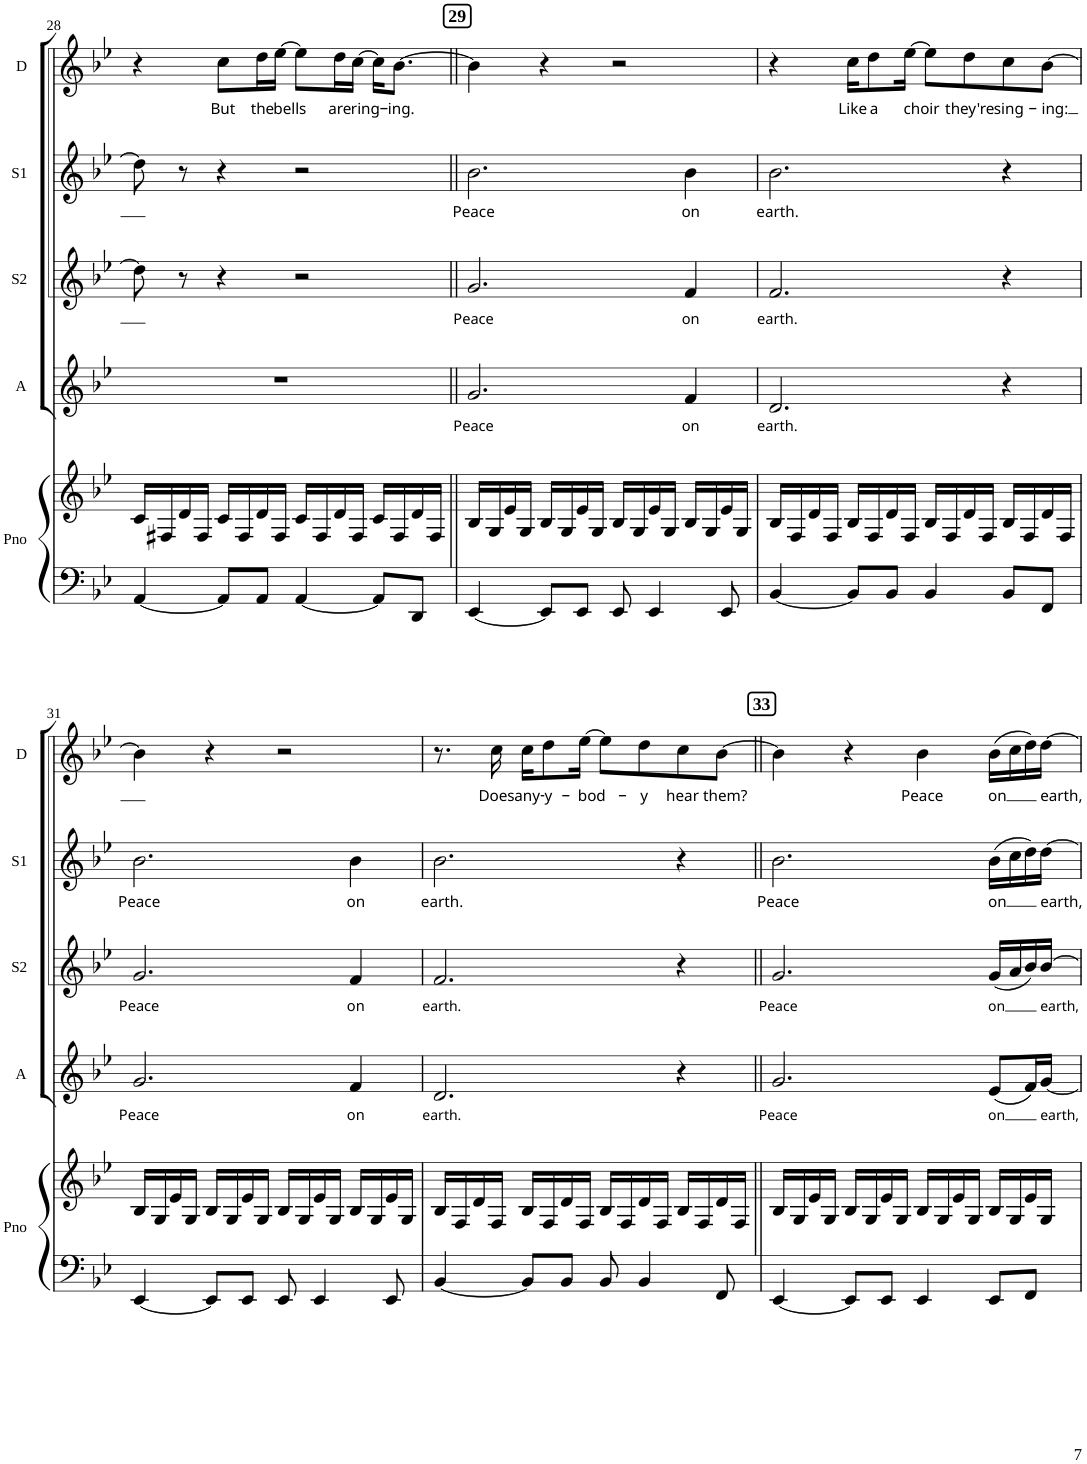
**kern	**kern	**kern	**text	**kern	**text	**kern	**text	**kern	**text
*part5	*part5	*part4	*part4	*part3	*part3	*part2	*part2	*part1	*part1
*staff6	*staff5	*staff4	*staff4	*staff3	*staff3	*staff2	*staff2	*staff1	*staff1
*I"Piano	*	*I"Alto	*	*I"Soprano 2	*	*I"Soprano 1	*	*I"Descant	*
*I'Pno	*	*I'A	*	*I'S2	*	*I'S1	*	*I'D	*
!!LO:PB:g=z
*clefF4	*clefG2	*clefG2	*	*clefG2	*	*clefG2	*	*clefG2	*
*k[b-e-]	*k[b-e-]	*k[b-e-]	*	*k[b-e-]	*	*k[b-e-]	*	*k[b-e-]	*
*B-:	*B-:	*B-:	*	*B-:	*	*B-:	*	*B-:	*
*M4/4	*M4/4	*M4/4	*	*M4/4	*	*M4/4	*	*M4/4	*
=28	=28	=28	=28	=28	=28	=28	=28	=28	=28
[4AA/	16c/LL	1r	.	8dd\]	.	8dd\]	.	4r	.
.	16F#X/	.	.	.	.	.	.	.	.
.	16d/	.	.	8r	.	8r	.	.	.
.	16F#/JJ	.	.	.	.	.	.	.	.
!	!	!	!	!	!	!	!	!	!LO:LY:b
8AA/L]	16c/LL	.	.	4r	.	4r	.	8cc\L	But
.	16F#/	.	.	.	.	.	.	.	.
!	!	!	!	!	!	!	!	!	!LO:LY:b
8AA/J	16d/	.	.	.	.	.	.	16dd\L	the
!	!	!	!	!	!	!	!	!	!LO:LY:b
.	16F#/JJ	.	.	.	.	.	.	[16ee-\JJ	bells
[4AA/	16c/LL	.	.	2r	.	2r	.	8ee-\L]	.
.	16F#/	.	.	.	.	.	.	.	.
!	!	!	!	!	!	!	!	!	!LO:LY:b
.	16d/	.	.	.	.	.	.	16dd\L	are
!	!	!	!	!	!	!	!	!	!LO:LY:b
.	16F#/JJ	.	.	.	.	.	.	[16cc\JJ	ring-
8AA/L]	16c/LL	.	.	.	.	.	.	16cc\KL]	.
!	!	!	!	!	!	!	!	!	!LO:LY:b
.	16F#/	.	.	.	.	.	.	[8.b-\J	-ing.
8DD/J	16d/	.	.	.	.	.	.	.	.
.	16F#/JJ	.	.	.	.	.	.	.	.
!!LO:REH:place=s1:a:B:cj:fs=9.9:t=29
=29||	=29||	=29||	=29||	=29||	=29||	=29||	=29||	=29||	=29||
!	!	!	!LO:LY:b	!	!LO:LY:b	!	!LO:LY:b	!	!
[4EE-/	16B-/LL	2.g/	Peace	2.g/	Peace	2.b-\	Peace	4b-\]	.
.	16G/	.	.	.	.	.	.	.	.
.	16e-/	.	.	.	.	.	.	.	.
.	16G/JJ	.	.	.	.	.	.	.	.
8EE-/L]	16B-/LL	.	.	.	.	.	.	4r	.
.	16G/	.	.	.	.	.	.	.	.
8EE-/J	16e-/	.	.	.	.	.	.	.	.
.	16G/JJ	.	.	.	.	.	.	.	.
8EE-/	16B-/LL	.	.	.	.	.	.	2r	.
.	16G/	.	.	.	.	.	.	.	.
4EE-/	16e-/	.	.	.	.	.	.	.	.
.	16G/JJ	.	.	.	.	.	.	.	.
!	!	!	!LO:LY:b	!	!LO:LY:b	!	!LO:LY:b	!	!
.	16B-/LL	4f/	on	4f/	on	4b-\	on	.	.
.	16G/	.	.	.	.	.	.	.	.
8EE-/	16e-/	.	.	.	.	.	.	.	.
.	16G/JJ	.	.	.	.	.	.	.	.
=30	=30	=30	=30	=30	=30	=30	=30	=30	=30
!	!	!	!LO:LY:b	!	!LO:LY:b	!	!LO:LY:b	!	!
[4BB-/	16B-/LL	2.d/	earth.	2.f/	earth.	2.b-\	earth.	4r	.
.	16F/	.	.	.	.	.	.	.	.
.	16d/	.	.	.	.	.	.	.	.
.	16F/JJ	.	.	.	.	.	.	.	.
!	!	!	!	!	!	!	!	!	!LO:LY:b
8BB-/L]	16B-/LL	.	.	.	.	.	.	16cc\KL	Like
!	!	!	!	!	!	!	!	!	!LO:LY:b
.	16F/	.	.	.	.	.	.	8dd\	a
8BB-/J	16d/	.	.	.	.	.	.	.	.
!	!	!	!	!	!	!	!	!	!LO:LY:b
.	16F/JJ	.	.	.	.	.	.	[16ee-\Jk	choir
4BB-/	16B-/LL	.	.	.	.	.	.	8ee-\L]	.
.	16F/	.	.	.	.	.	.	.	.
!	!	!	!	!	!	!	!	!	!LO:LY:b
.	16d/	.	.	.	.	.	.	8dd\	they're
.	16F/JJ	.	.	.	.	.	.	.	.
!	!	!	!	!	!	!	!	!	!LO:LY:b
8BB-/L	16B-/LL	4r	.	4r	.	4r	.	8cc\	sing-
.	16F/	.	.	.	.	.	.	.	.
!	!	!	!	!	!	!	!	!	!LO:LY:b
8FF/J	16d/	.	.	.	.	.	.	[8b-\J	-ing:
.	16F/JJ	.	.	.	.	.	.	.	.
!!LO:LB:g=z
=31	=31	=31	=31	=31	=31	=31	=31	=31	=31
!	!	!	!LO:LY:b	!	!LO:LY:b	!	!LO:LY:b	!	!
[4EE-/	16B-/LL	2.g/	Peace	2.g/	Peace	2.b-\	Peace	4b-\]	.
.	16G/	.	.	.	.	.	.	.	.
.	16e-/	.	.	.	.	.	.	.	.
.	16G/JJ	.	.	.	.	.	.	.	.
8EE-/L]	16B-/LL	.	.	.	.	.	.	4r	.
.	16G/	.	.	.	.	.	.	.	.
8EE-/J	16e-/	.	.	.	.	.	.	.	.
.	16G/JJ	.	.	.	.	.	.	.	.
8EE-/	16B-/LL	.	.	.	.	.	.	2r	.
.	16G/	.	.	.	.	.	.	.	.
4EE-/	16e-/	.	.	.	.	.	.	.	.
.	16G/JJ	.	.	.	.	.	.	.	.
!	!	!	!LO:LY:b	!	!LO:LY:b	!	!LO:LY:b	!	!
.	16B-/LL	4f/	on	4f/	on	4b-\	on	.	.
.	16G/	.	.	.	.	.	.	.	.
8EE-/	16e-/	.	.	.	.	.	.	.	.
.	16G/JJ	.	.	.	.	.	.	.	.
=32	=32	=32	=32	=32	=32	=32	=32	=32	=32
!	!	!	!LO:LY:b	!	!LO:LY:b	!	!LO:LY:b	!	!
[4BB-/	16B-/LL	2.d/	earth.	2.f/	earth.	2.b-\	earth.	8.r	.
.	16F/	.	.	.	.	.	.	.	.
.	16d/	.	.	.	.	.	.	.	.
!	!	!	!	!	!	!	!	!	!LO:LY:b
.	16F/JJ	.	.	.	.	.	.	16cc\	Does
!	!	!	!	!	!	!	!	!	!LO:LY:b
8BB-/L]	16B-/LL	.	.	.	.	.	.	16cc\KL	any-
!	!	!	!	!	!	!	!	!	!LO:LY:b
.	16F/	.	.	.	.	.	.	8dd\	-y-
8BB-/J	16d/	.	.	.	.	.	.	.	.
!	!	!	!	!	!	!	!	!	!LO:LY:b
.	16F/JJ	.	.	.	.	.	.	[16ee-\Jk	-bod-
8BB-/	16B-/LL	.	.	.	.	.	.	8ee-\L]	.
.	16F/	.	.	.	.	.	.	.	.
!	!	!	!	!	!	!	!	!	!LO:LY:b
4BB-/	16d/	.	.	.	.	.	.	8dd\	-y
.	16F/JJ	.	.	.	.	.	.	.	.
!	!	!	!	!	!	!	!	!	!LO:LY:b
.	16B-/LL	4r	.	4r	.	4r	.	8cc\	hear
.	16F/	.	.	.	.	.	.	.	.
!	!	!	!	!	!	!	!	!	!LO:LY:b
8FF/	16d/	.	.	.	.	.	.	[8b-\J	them?
.	16F/JJ	.	.	.	.	.	.	.	.
!!LO:REH:place=s1:a:B:cj:fs=9.9:t=33
=33||	=33||	=33||	=33||	=33||	=33||	=33||	=33||	=33||	=33||
!	!	!	!LO:LY:b	!	!LO:LY:b	!	!LO:LY:b	!	!
[4EE-/	16B-/LL	2.g/	Peace	2.g/	Peace	2.b-\	Peace	4b-\]	.
.	16G/	.	.	.	.	.	.	.	.
.	16e-/	.	.	.	.	.	.	.	.
.	16G/JJ	.	.	.	.	.	.	.	.
8EE-/L]	16B-/LL	.	.	.	.	.	.	4r	.
.	16G/	.	.	.	.	.	.	.	.
8EE-/J	16e-/	.	.	.	.	.	.	.	.
.	16G/JJ	.	.	.	.	.	.	.	.
!	!	!	!	!	!	!	!	!	!LO:LY:b
4EE-/	16B-/LL	.	.	.	.	.	.	4b-\	Peace
.	16G/	.	.	.	.	.	.	.	.
.	16e-/	.	.	.	.	.	.	.	.
.	16G/JJ	.	.	.	.	.	.	.	.
!	!	!	!LO:LY:b	!	!LO:LY:b	!	!LO:LY:b	!	!LO:LY:b
8EE-/L	16B-/LL	(8e-/L	on	(16g/LL	on	(16b-\LL	on	(16b-\LL	on
.	16G/	.	.	16a/	.	16cc\	.	16cc\	.
8FF/J	16e-/	16f/L)	.	16b-/)	.	16dd\)	.	16dd\)	.
!	!	!	!LO:LY:b	!	!LO:LY:b	!	!LO:LY:b	!	!LO:LY:b
.	16G/JJ	[16g/JJ	earth,	[16b-/JJ	earth,	[16dd\JJ	earth,	[16dd\JJ	earth,
=	=	=	=	=	=	=	=	=	=
*-	*-	*-	*-	*-	*-	*-	*-	*-	*-
